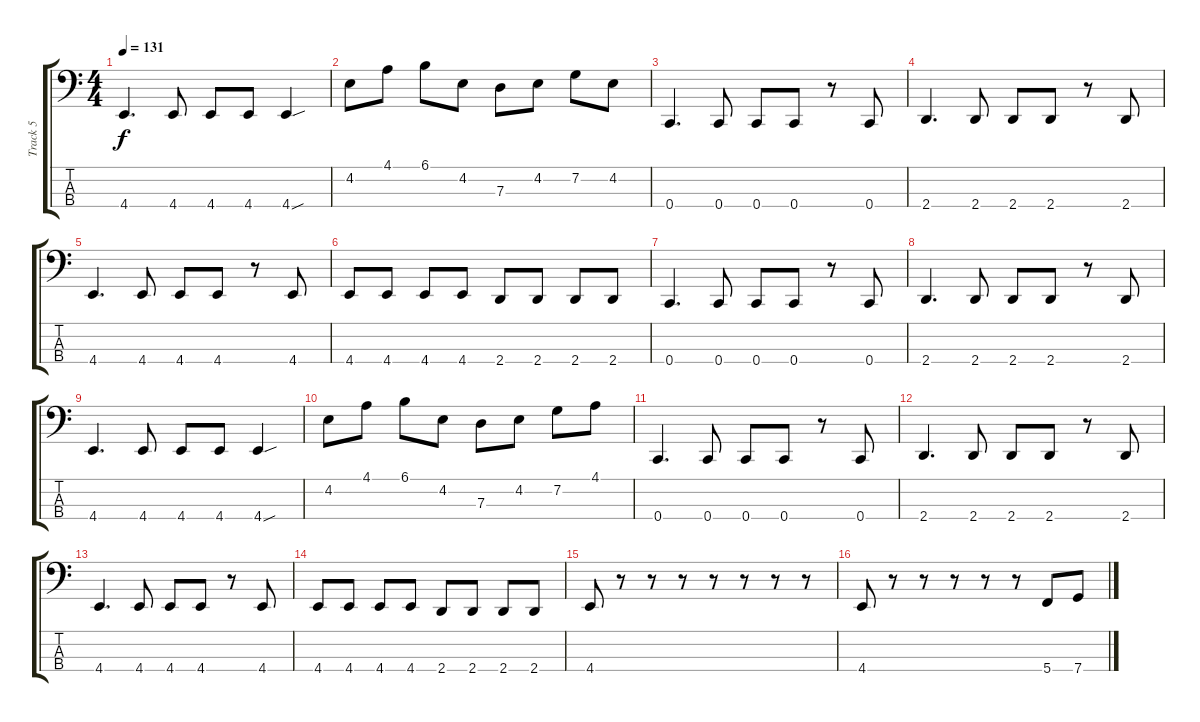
\track ("Track 5" "Track 5") {instrument electricbasspick}
\staff {score tabs}
\tuning (F2 C2 G1 C1) {hide}
\ts (4 4)
\tempo 131
\clef f4
\ks c
4.4.4{d dy f} 4.4.8 4.4.8 4.4.8 4.4{sou}.4 |
4.2.8 4.1.8 6.1.8 4.2.8 7.3.8 4.2.8 7.2.8 4.2.8 |
0.4.4{d} 0.4.8 0.4.8 0.4.8 r.8 0.4.8 |
2.4.4{d} 2.4.8 2.4.8 2.4.8 r.8 2.4.8 |
4.4.4{d} 4.4.8 4.4.8 4.4.8 r.8 4.4.8 |
4.4.8 4.4.8 4.4.8 4.4.8 2.4.8 2.4.8 2.4.8 2.4.8 |
0.4.4{d} 0.4.8 0.4.8 0.4.8 r.8 0.4.8 |
2.4.4{d} 2.4.8 2.4.8 2.4.8 r.8 2.4.8 |
4.4.4{d} 4.4.8 4.4.8 4.4.8 4.4{sou}.4 |
4.2.8 4.1.8 6.1.8 4.2.8 7.3.8 4.2.8 7.2.8 4.1.8 |
0.4.4{d} 0.4.8 0.4.8 0.4.8 r.8 0.4.8 |
2.4.4{d} 2.4.8 2.4.8 2.4.8 r.8 2.4.8 |
4.4.4{d} 4.4.8 4.4.8 4.4.8 r.8 4.4.8 |
4.4.8 4.4.8 4.4.8 4.4.8 2.4.8 2.4.8 2.4.8 2.4.8 |
4.4.8 r.8 r.8 r.8 r.8 r.8 r.8 r.8 |
4.4.8 r.8 r.8 r.8 r.8 r.8 5.4.8 7.4.8
